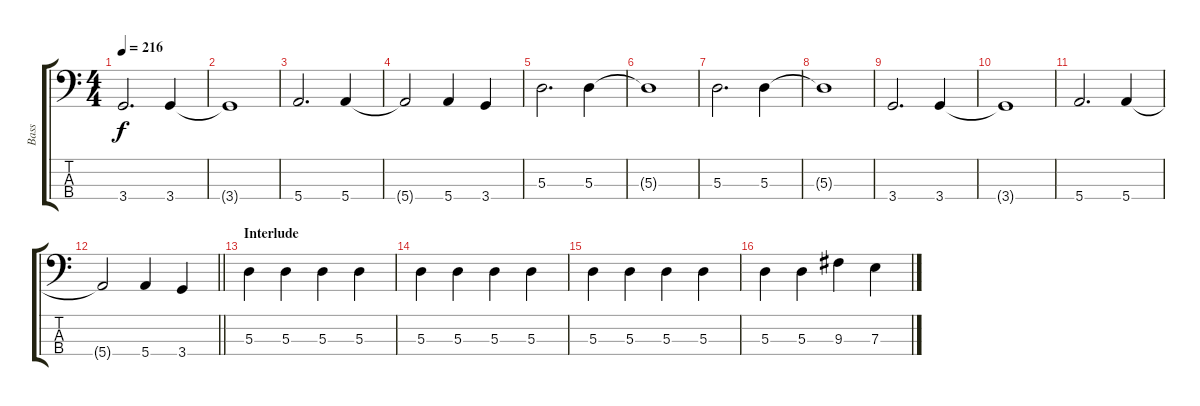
\track ("Bass" "Bass") {instrument slapbass2}
\staff {score tabs}
\tuning (G2 D2 A1 E1) {hide}
\ts (4 4)
\tempo 216
\clef f4
\ks c
3.4.2{d dy f} 3.4.4 |
3.4{t}.1 |
5.4.2{d} 5.4.4 |
5.4{t}.2 5.4.4 3.4.4 |
5.3.2{d} 5.3.4 |
5.3{t}.1 |
5.3.2{d} 5.3.4 |
5.3{t}.1 |
3.4.2{d} 3.4.4 |
3.4{t}.1 |
5.4.2{d} 5.4.4 |
\barLineRight lightlight
5.4{t}.2 5.4.4 3.4.4 |
\section ("" "Interlude")
5.3.4 5.3.4 5.3.4 5.3.4 |
5.3.4 5.3.4 5.3.4 5.3.4 |
5.3.4 5.3.4 5.3.4 5.3.4 |
5.3.4 5.3.4 9.3.4 7.3.4
